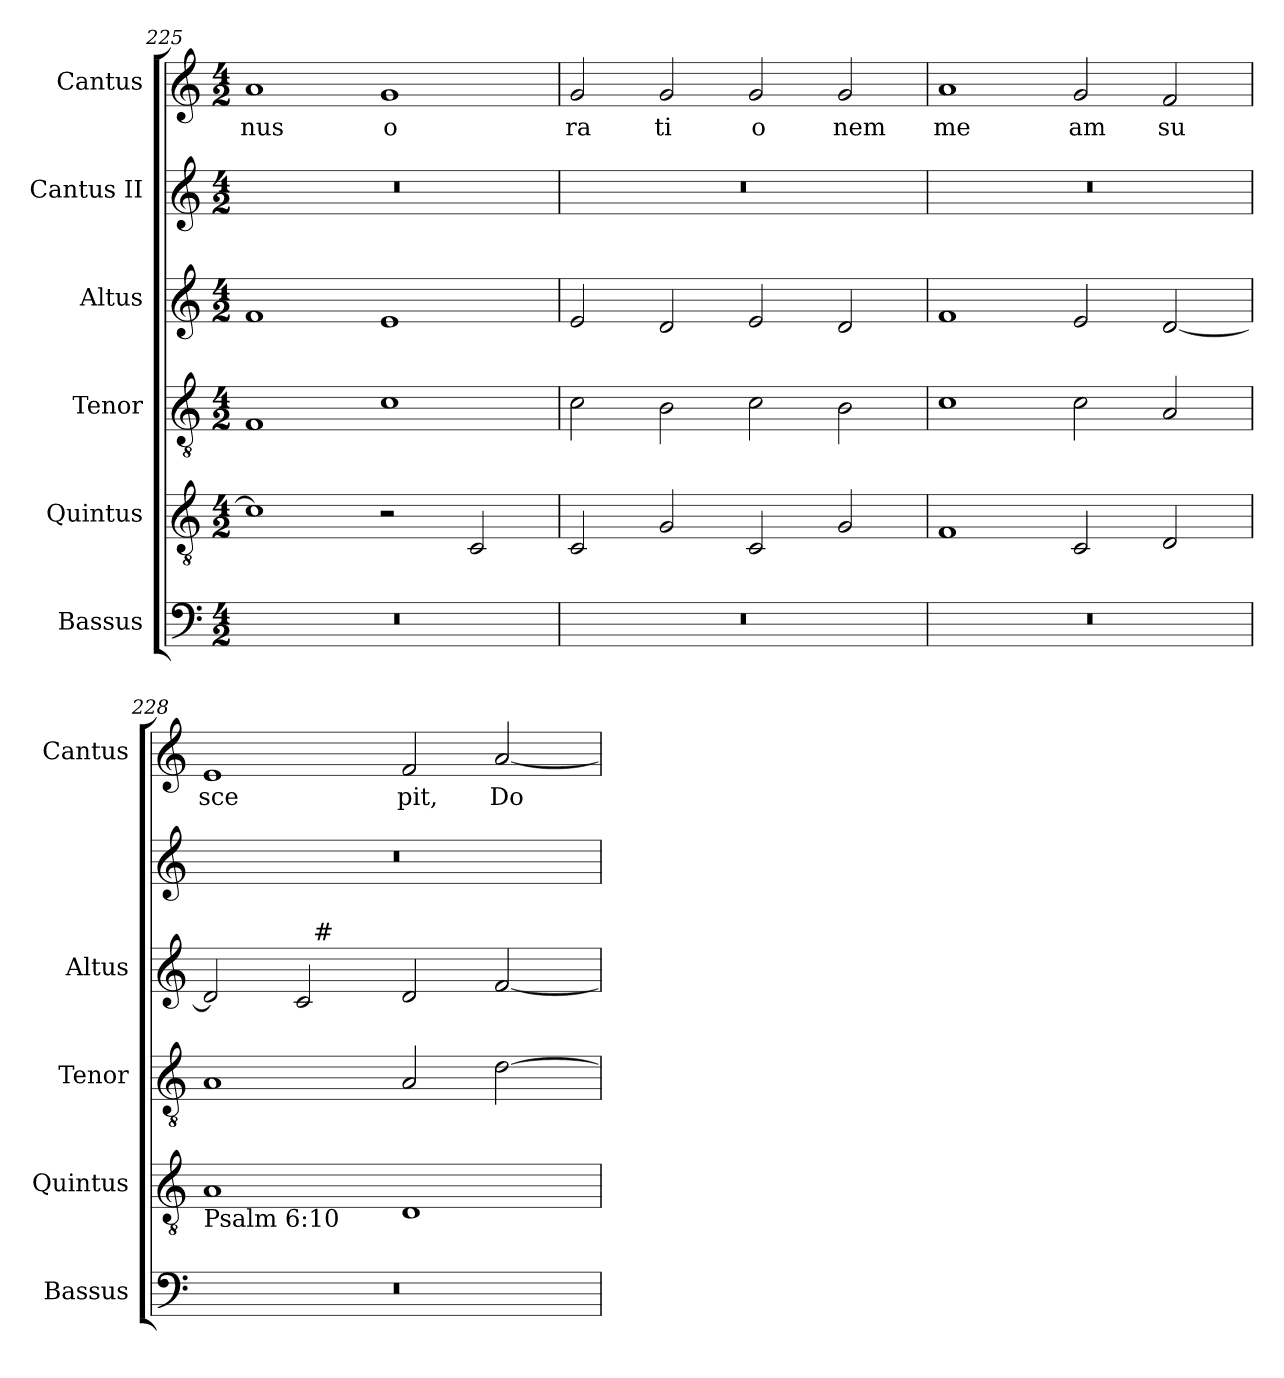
**kern	**kern	**kern	**kern	**kern	**kern	**text
*part6	*part5	*part4	*part3	*part2	*part1	*part1
*staff6	*staff5	*staff4	*staff3	*staff2	*staff1	*staff1
*I"Bassus	*I"Quintus	*I"Tenor	*I"Altus	*I"Cantus II	*I"Cantus	*
*I'Bassus	*I'Quintus	*I'Tenor	*I'Altus	*	*I'Cantus	*
*clefF4	*clefGv2	*clefGv2	*clefG2	*clefG2	*clefG2	*
*k[]	*k[]	*k[]	*k[]	*k[]	*k[]	*
*C:	*C:	*C:	*C:	*C:	*C:	*
*M4/2	*M4/2	*M4/2	*M4/2	*M4/2	*M4/2	*
=225	=225	=225	=225	=225	=225	=225
!	!	!	!	!	!	!LO:LY:b
0r	1c]	1F	1f	0r	1a	nus
!	!	!	!	!	!	!LO:LY:b
.	2r	1c	1e	.	1g	o
.	2C/	.	.	.	.	.
=226	=226	=226	=226	=226	=226	=226
!	!	!	!	!	!	!LO:LY:b
0r	2C/	2c\	2e/	0r	2g/	ra
!	!	!	!	!	!	!LO:LY:b
.	2G/	2B\	2d/	.	2g/	ti
!	!	!	!	!	!	!LO:LY:b
.	2C/	2c\	2e/	.	2g/	o
!	!	!	!	!	!	!LO:LY:b
.	2G/	2B\	2d/	.	2g/	nem
=227	=227	=227	=227	=227	=227	=227
!	!	!	!	!	!	!LO:LY:b
0r	1F	1c	1f	0r	1a	me
!	!	!	!	!	!	!LO:LY:b
.	2C/	2c\	2e/	.	2g/	am
!	!	!	!	!	!	!LO:LY:b
.	2D/	2A/	[>2d/	.	2f/	su
!!LO:PB:g=z
=228	=228	=228	=228	=228	=228	=228
!	!LO:TX:b:t=Psalm 6&colon;10	!	!	!	!	!
!	!	!	!	!	!	!LO:LY:b
*	*	*	*^	*	*	*
0r	1A	1A	2d/]	2ryy	0r	1e	sce
.	.	.	2c/	32ryy	.	.	.
!	!	!	!	!LO:TX:a:t=#	!	!	!
.	.	.	.	1ryy	.	.	.
!	!	!	!	!	!	!	!LO:LY:b
.	1D	2A/	2d/	.	.	2f/	pit,
!	!	!	!	!	!	!	!LO:LY:b
.	.	[>2d\	[<2f/	.	.	[<2a/	Do
.	.	.	.	4...ryy	.	.	.
*	*	*	*v	*v	*	*	*
=	=	=	=	=	=	=
*-	*-	*-	*-	*-	*-	*-
